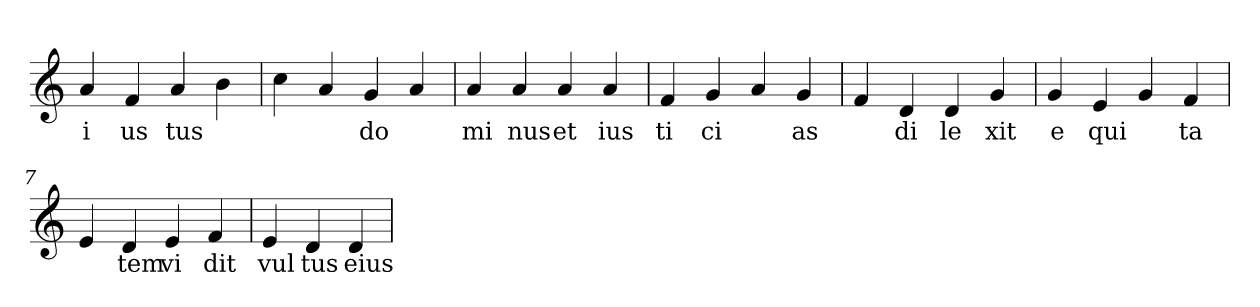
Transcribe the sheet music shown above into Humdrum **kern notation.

**kern	**text
*part1	*part1
*staff1	*staff1
*clefG2	*
=1	=1
4a	i
4f	us
4a	tus
4b	.
=2	=2
4cc	.
4a	.
4g	do
4a	.
=3	=3
4a	mi
4a	nus
4a	et
4a	ius
=4	=4
4f	ti
4g	ci
4a	.
4g	as
=5	=5
4f	.
4d	di
4d	le
4g	xit
=6	=6
4g	e
4e	qui
4g	.
4f	ta
=7	=7
4e	.
4d	tem
4e	vi
4f	dit
=8	=8
4e	vul
4d	tus
4d	eius
=	=
*-	*-
